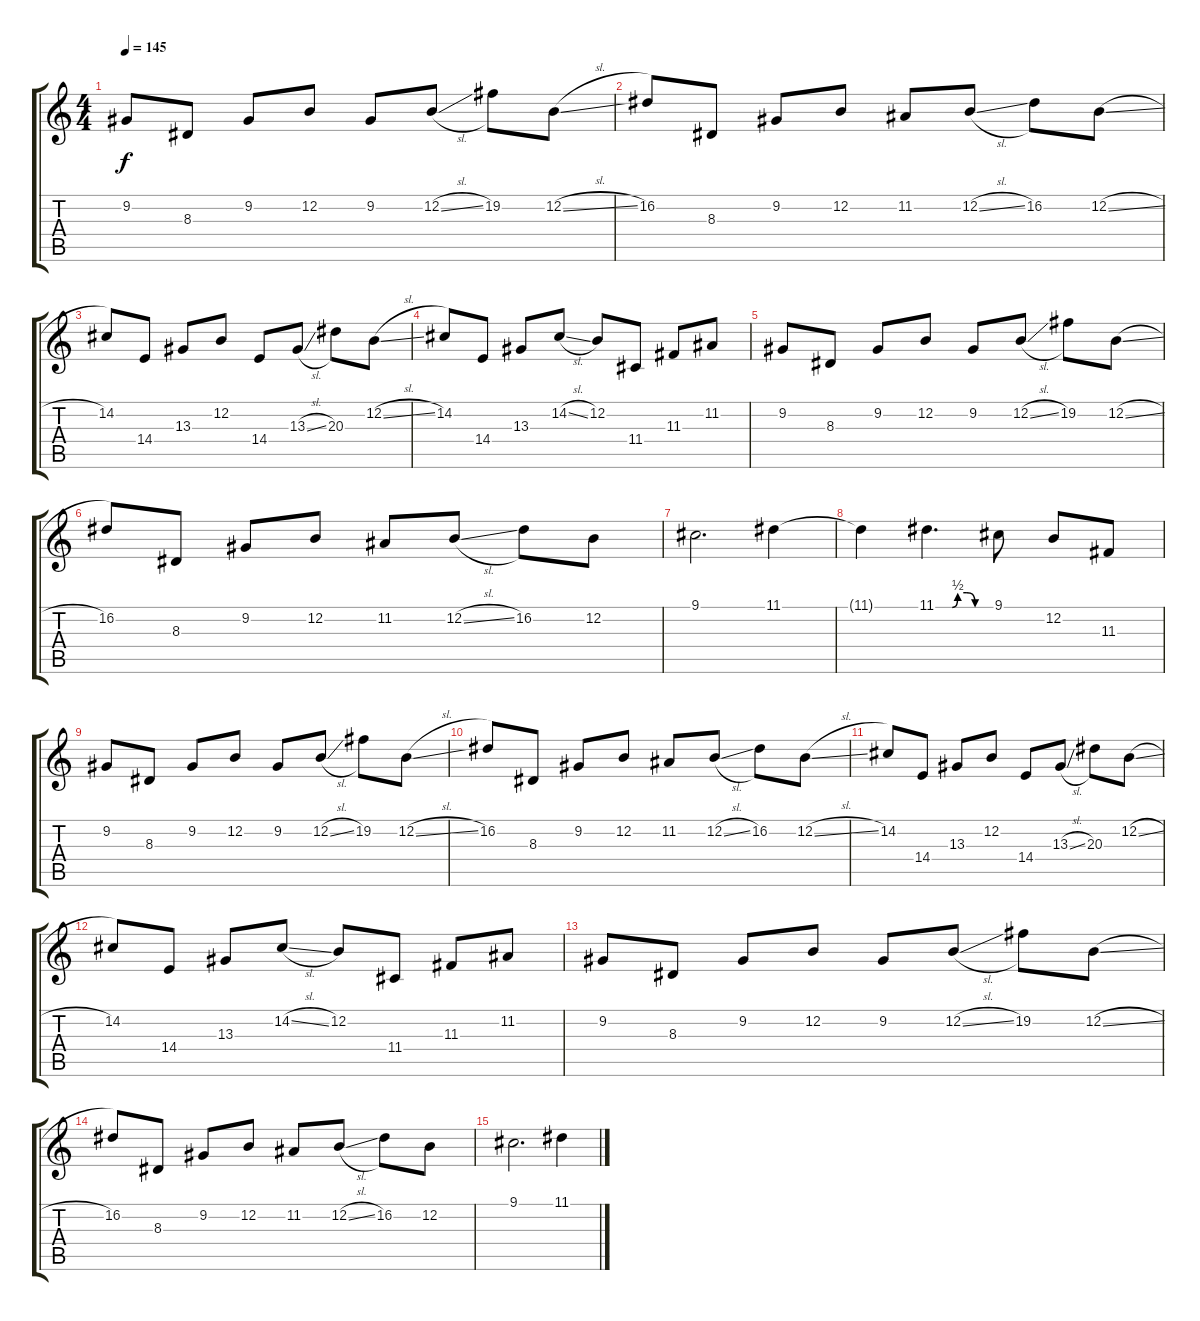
\track "" {instrument pad3polysynth}
\staff {score tabs}
\tuning (E4 B3 G3 D3 A2 E2) {hide}
\ts (4 4)
\tempo 145
\clef g2
\ks c
9.2.8{dy f instrument pad3polysynth} 8.3.8 9.2.8 12.2.8 9.2.8 12.2{sl}.8 19.2.8 12.2{sl}.8 |
16.2.8 8.3.8 9.2.8 12.2.8 11.2.8 12.2{sl}.8 16.2.8 12.2{sl}.8 |
14.2.8 14.4.8 13.3.8 12.2.8 14.4.8 13.3{sl}.8 20.3.8 12.2{sl}.8 |
14.2.8 14.4.8 13.3.8 14.2{sl}.8 12.2.8 11.4.8 11.3.8 11.2.8 |
9.2.8 8.3.8 9.2.8 12.2.8 9.2.8 12.2{sl}.8 19.2.8 12.2{sl}.8 |
16.2.8 8.3.8 9.2.8 12.2.8 11.2.8 12.2{sl}.8 16.2.8 12.2.8 |
9.1.2{d} 11.1.4 |
11.1{t}.4 11.1{be (custom 0 0 10 0 14 0 18 0 24 2 34 2 43 0 60 0)}.4{d} 9.1.8 12.2.8 11.3.8 |
9.2.8 8.3.8 9.2.8 12.2.8 9.2.8 12.2{sl}.8 19.2.8 12.2{sl}.8 |
16.2.8 8.3.8 9.2.8 12.2.8 11.2.8 12.2{sl}.8 16.2.8 12.2{sl}.8 |
14.2.8 14.4.8 13.3.8 12.2.8 14.4.8 13.3{sl}.8 20.3.8 12.2{sl}.8 |
14.2.8 14.4.8 13.3.8 14.2{sl}.8 12.2.8 11.4.8 11.3.8 11.2.8 |
9.2.8 8.3.8 9.2.8 12.2.8 9.2.8 12.2{sl}.8 19.2.8 12.2{sl}.8 |
16.2.8 8.3.8 9.2.8 12.2.8 11.2.8 12.2{sl}.8 16.2.8 12.2.8 |
9.1.2{d} 11.1.4
